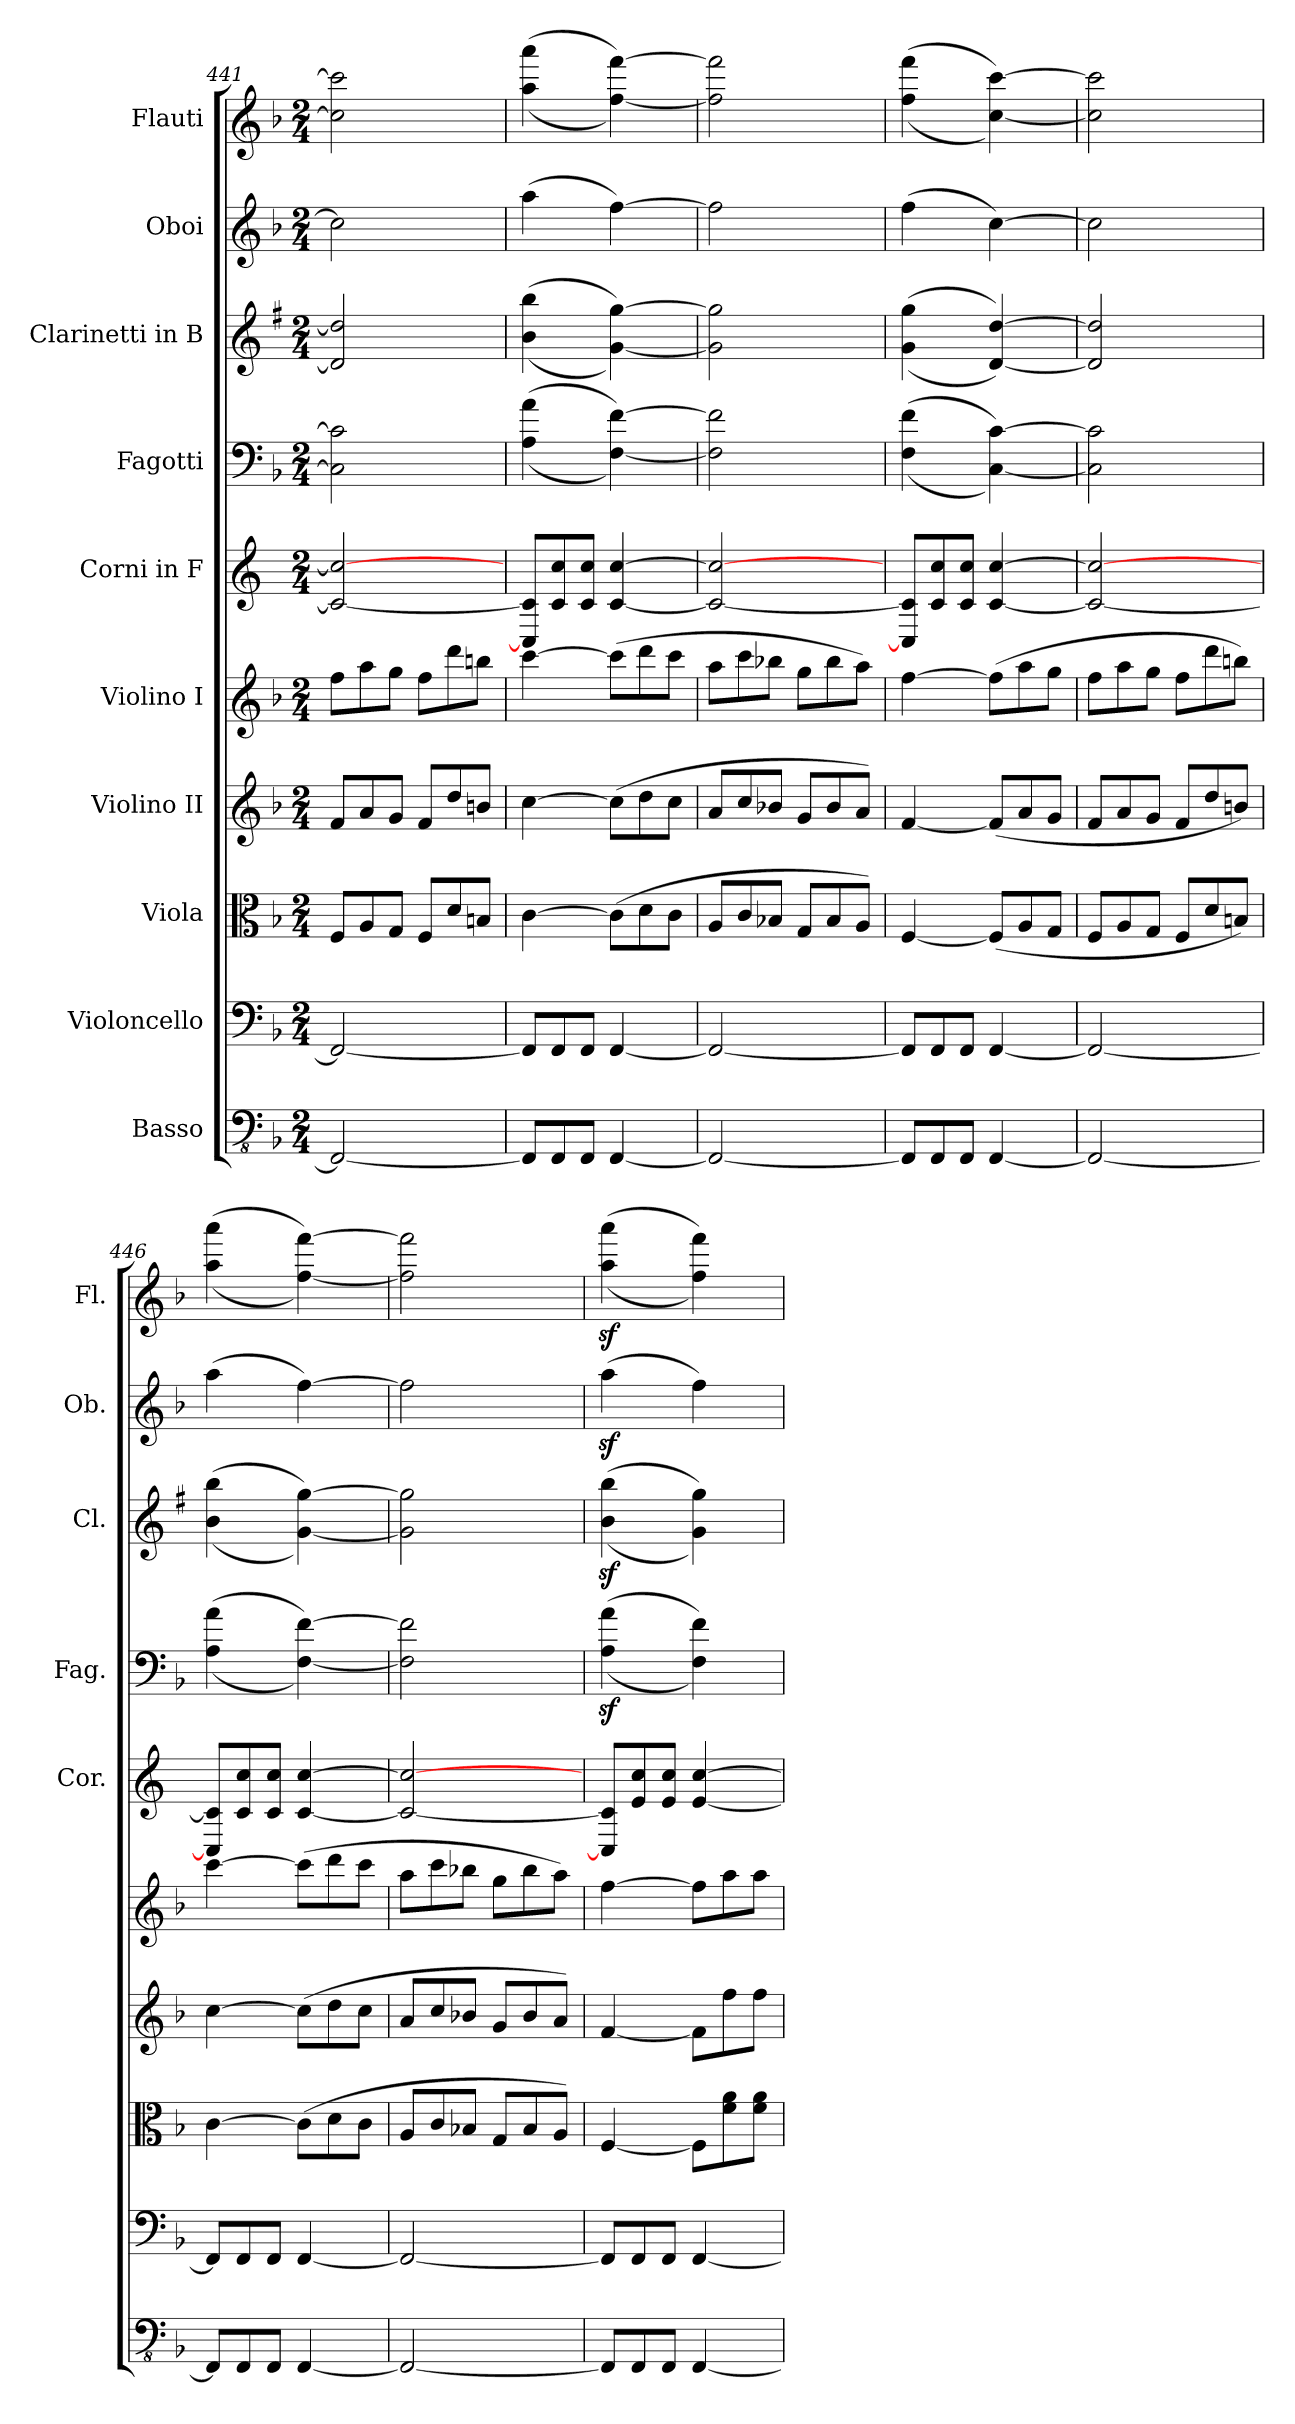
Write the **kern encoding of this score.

**kern	**kern	**kern	**kern	**kern	**kern	**kern	**kern	**kern	**kern
*part10	*part9	*part8	*part7	*part6	*part5	*part4	*part3	*part2	*part1
*staff10	*staff9	*staff8	*staff7	*staff6	*staff5	*staff4	*staff3	*staff2	*staff1
*I"Basso	*I"Violoncello	*I"Viola	*I"Violino II	*I"Violino I	*I"Corni in F	*I"Fagotti	*I"Clarinetti in B	*I"Oboi	*I"Flauti
*	*	*	*	*	*I'Cor.	*I'Fag.	*I'Cl.	*I'Ob.	*I'Fl.
*clefFv4	*clefF4	*clefC3	*clefG2	*clefG2	*clefG2	*clefF4	*clefG2	*clefG2	*clefG2
*	*	*	*	*	*ITrd4c7	*	*ITrd1c2	*	*
*k[b-]	*k[b-]	*k[b-]	*k[b-]	*k[b-]	*k[b-]	*k[b-]	*k[b-]	*k[b-]	*k[b-]
*M2/4	*M2/4	*M2/4	*M2/4	*M2/4	*M2/4	*M2/4	*M2/4	*M2/4	*M2/4
*	*	*Xtuplet	*Xtuplet	*Xtuplet	*	*	*	*	*
=441	=441	=441	=441	=441	=441	=441	=441	=441	=441
2FFF/_	2FF/_	12F/L	12f/L	12ff\L	2F/_ 2f/_	2C\] 2c\]	2c/] 2cc/]	2cc\]	2cc\] 2ccc\]
.	.	12A/	12a/	12aa\	.	.	.	.	.
.	.	12G/J	12g/J	12gg\J	.	.	.	.	.
.	.	12F/L	12f/L	12ff\L	.	.	.	.	.
.	.	12d/	12dd/	12ddd\	.	.	.	.	.
.	.	12Bn/J	12bn/J	12bbn\J	.	.	.	.	.
=442	=442	=442	=442	=442	=442	=442	=442	=442	=442
*Xtuplet	*Xtuplet	*	*	*	*Xtuplet	*	*	*	*
12FFF/L]	12FF/L]	[4c\	[4cc\	[4ccc\	12FF/] 12F/]L	((4A\ 4a\	((4a\ 4aa\	(4aa\	((4aa\ 4aaa\
12FFF/	12FF/	.	.	.	12F/ 12f/	.	.	.	.
12FFF/J	12FF/J	.	.	.	12F/ 12f/J	.	.	.	.
[4FFF/	[4FF/	(12c\L]	(12cc\L]	(12ccc\L]	[4F/ [4f/	[4F\ [4f\))	[4f\ [4ff\))	[4ff\)	[4ff\ [4fff\))
.	.	12d\	12dd\	12ddd\	.	.	.	.	.
.	.	12c\J	12cc\J	12ccc\J	.	.	.	.	.
=443	=443	=443	=443	=443	=443	=443	=443	=443	=443
2FFF/_	2FF/_	12A/L	12a/L	12aa\L	2F/_ 2f/_	2F\] 2f\]	2f\] 2ff\]	2ff\]	2ff\] 2fff\]
.	.	12c/	12cc/	12ccc\	.	.	.	.	.
.	.	12B-X/J	12b-X/J	12bb-X\J	.	.	.	.	.
.	.	12G/L	12g/L	12gg\L	.	.	.	.	.
.	.	12B-/	12b-/	12bb-\	.	.	.	.	.
.	.	12A/J)	12a/J)	12aa\J)	.	.	.	.	.
=444	=444	=444	=444	=444	=444	=444	=444	=444	=444
12FFF/L]	12FF/L]	[4F/	[4f/	[4ff\	12FF/] 12F/]L	((4F\ 4f\	((4f\ 4ff\	(4ff\	((4ff\ 4fff\
12FFF/	12FF/	.	.	.	12F/ 12f/	.	.	.	.
12FFF/J	12FF/J	.	.	.	12F/ 12f/J	.	.	.	.
[4FFF/	[4FF/	(12F/L]	(12f/L]	(12ff\L]	[4F/ [4f/	[4C\ [4c\))	[4c/ [4cc/))	[4cc\)	[4cc\ [4ccc\))
.	.	12A/	12a/	12aa\	.	.	.	.	.
.	.	12G/J	12g/J	12gg\J	.	.	.	.	.
=445	=445	=445	=445	=445	=445	=445	=445	=445	=445
2FFF/_	2FF/_	12F/L	12f/L	12ff\L	2F/_ 2f/_	2C\] 2c\]	2c/] 2cc/]	2cc\]	2cc\] 2ccc\]
.	.	12A/	12a/	12aa\	.	.	.	.	.
.	.	12G/J	12g/J	12gg\J	.	.	.	.	.
.	.	12F/L	12f/L	12ff\L	.	.	.	.	.
.	.	12d/	12dd/	12ddd\	.	.	.	.	.
.	.	12Bn/J)	12bn/J)	12bbn\J)	.	.	.	.	.
=446	=446	=446	=446	=446	=446	=446	=446	=446	=446
12FFF/L]	12FF/L]	[4c\	[4cc\	[4ccc\	12FF/] 12F/]L	((4A\ 4a\	((4a\ 4aa\	(4aa\	((4aa\ 4aaa\
12FFF/	12FF/	.	.	.	12F/ 12f/	.	.	.	.
12FFF/J	12FF/J	.	.	.	12F/ 12f/J	.	.	.	.
[4FFF/	[4FF/	(12c\L]	(12cc\L]	(12ccc\L]	[4F/ [4f/	[4F\ [4f\))	[4f\ [4ff\))	[4ff\)	[4ff\ [4fff\))
.	.	12d\	12dd\	12ddd\	.	.	.	.	.
.	.	12c\J	12cc\J	12ccc\J	.	.	.	.	.
=447	=447	=447	=447	=447	=447	=447	=447	=447	=447
2FFF/_	2FF/_	12A/L	12a/L	12aa\L	2F/_ 2f/_	2F\] 2f\]	2f\] 2ff\]	2ff\]	2ff\] 2fff\]
.	.	12c/	12cc/	12ccc\	.	.	.	.	.
.	.	12B-X/J	12b-X/J	12bb-X\J	.	.	.	.	.
.	.	12G/L	12g/L	12gg\L	.	.	.	.	.
.	.	12B-/	12b-/	12bb-\	.	.	.	.	.
.	.	12A/J)	12a/J)	12aa\J)	.	.	.	.	.
!!LO:PB:g=z
=448	=448	=448	=448	=448	=448	=448	=448	=448	=448
12FFF/L]	12FF/L]	[4F/	[4f/	[4ff\	12FF/] 12F/]L	((4A\z< 4a\z<	((4a\z< 4aa\z<	(4aaz<\	((4aa\z< 4aaa\z<
12FFF/	12FF/	.	.	.	12A/ 12f/	.	.	.	.
12FFF/J	12FF/J	.	.	.	12A/ 12f/J	.	.	.	.
[4FFF/	[4FF/	12F\L]	12f\L]	12ff\L]	[4A/ [4f/	4F\ 4f\))	4f\ 4ff\))	4ff\)	4ff\ 4fff\))
.	.	12f\ 12a\	12ff\	12aa\	.	.	.	.	.
.	.	12f\ 12a\J	12ff\J	12aa\J	.	.	.	.	.
=	=	=	=	=	=	=	=	=	=
*-	*-	*-	*-	*-	*-	*-	*-	*-	*-
